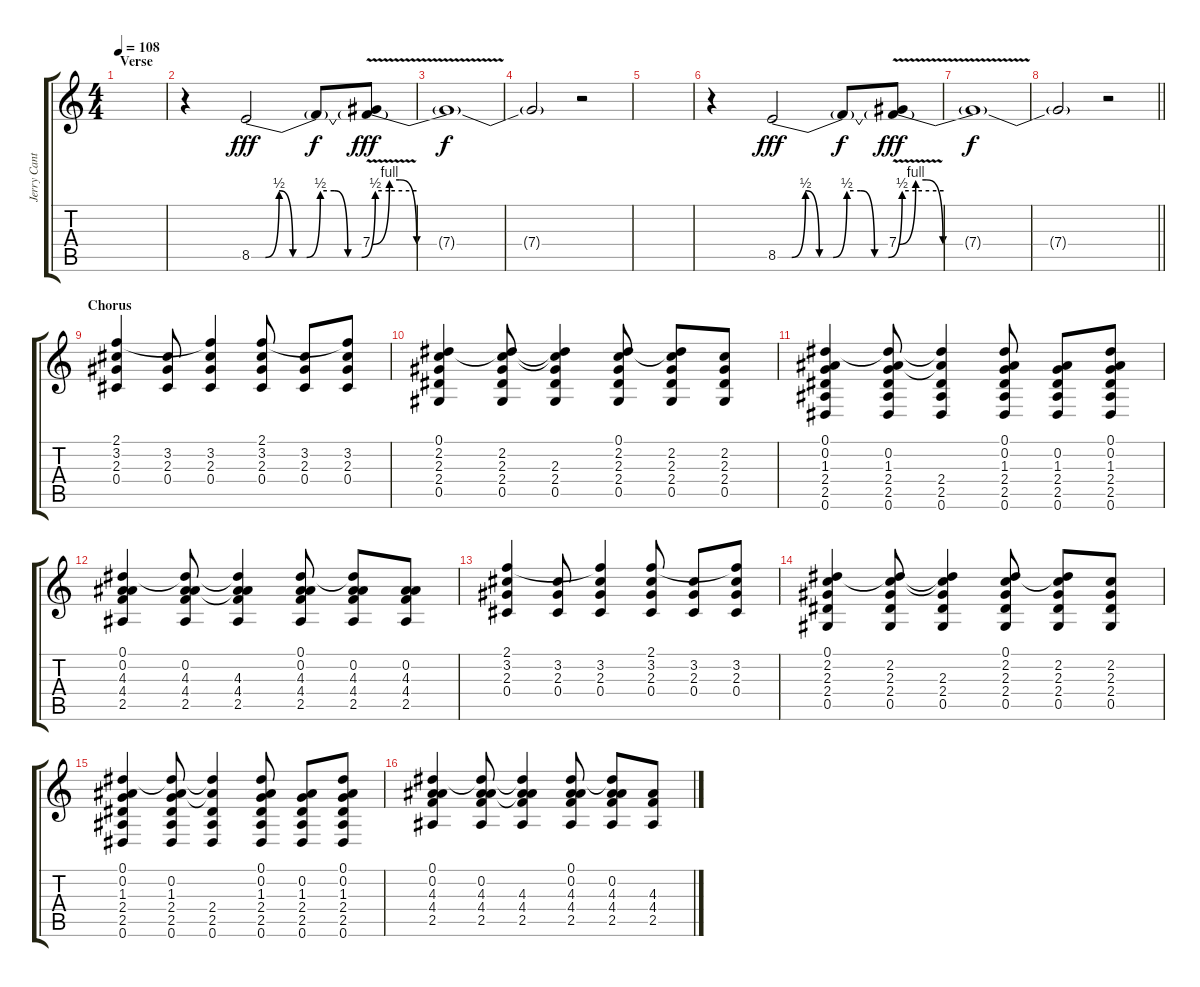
\track ("Jerry Cantrell" "Jerry Cant") {instrument overdrivenguitar}
\staff {score tabs}
\tuning (Eb4 Bb3 Gb3 Db3 Ab2 Eb2) {hide}
\ts (4 4)
\section ("" "Verse")
\tempo 108
\clef g2
\ks c
|
r.4 8.5{be (custom 0 0 5 0 10 2 15 0 20 0 25 2 30 2 35 0 40 0 45 2 50 2 60 2)}.2{dy fff} 8.5{t}.8{dy f} (7.4{be (custom 0 0 5 4 8 4 13 0 16 0 21 0 30 0 60 0) v} 8.5{t}).8{dy fff} |
7.4{t}.1{dy f} |
7.4{t}.2 r.2 |
|
r.4 8.5{be (custom 0 0 5 0 10 2 15 0 20 0 25 2 30 2 35 0 40 0 45 2 50 2 60 2)}.2{dy fff} 8.5{t}.8{dy f} (7.4{be (custom 0 0 5 4 8 4 13 0 16 0 21 0 30 0 60 0) v} 8.5{t}).8{dy fff} |
7.4{t}.1{dy f} |
\barLineRight lightlight
7.4{t}.2 r.2 |
\section ("" "Chorus")
(2.1 3.2 2.3 0.4).4 (3.2 2.3 0.4).8 (2.1{t} 3.2 2.3 0.4).4 (2.1 3.2 2.3 0.4).8 (3.2 2.3 0.4).8 (2.1{t} 3.2 2.3 0.4).8 |
(0.1 2.2 2.3 2.4 0.5).4 (0.1{t} 2.2 2.3 2.4 0.5).8 (0.1{t} 2.2{t} 2.3 2.4 0.5).4 (0.1 2.2 2.3 2.4 0.5).8 (0.1{t} 2.2 2.3 2.4 0.5).8 (2.2 2.3 2.4 0.5).8 |
(0.1 0.2 1.3 2.4 2.5 0.6).4 (0.1{t} 0.2 1.3 2.4 2.5 0.6).8 (0.1{t} 0.2{t} 2.4 2.5 0.6).4 (0.1 0.2 1.3 2.4 2.5 0.6).8 (0.2 1.3 2.4 2.5 0.6).8 (0.1 0.2 1.3 2.4 2.5 0.6).8 |
(0.1 0.2 4.3 4.4 2.5).4 (0.1{t} 0.2 4.3 4.4 2.5).8 (0.1{t} 0.2{t} 4.3 4.4 2.5).4 (0.1 0.2 4.3 4.4 2.5).8 (0.1{t} 0.2 4.3 4.4 2.5).8 (0.2 4.3 4.4 2.5).8 |
(2.1 3.2 2.3 0.4).4 (3.2 2.3 0.4).8 (2.1{t} 3.2 2.3 0.4).4 (2.1 3.2 2.3 0.4).8 (3.2 2.3 0.4).8 (2.1{t} 3.2 2.3 0.4).8 |
(0.1 2.2 2.3 2.4 0.5).4 (0.1{t} 2.2 2.3 2.4 0.5).8 (0.1{t} 2.2{t} 2.3 2.4 0.5).4 (0.1 2.2 2.3 2.4 0.5).8 (0.1{t} 2.2 2.3 2.4 0.5).8 (2.2 2.3 2.4 0.5).8 |
(0.1 0.2 1.3 2.4 2.5 0.6).4 (0.1{t} 0.2 1.3 2.4 2.5 0.6).8 (0.1{t} 0.2{t} 2.4 2.5 0.6).4 (0.1 0.2 1.3 2.4 2.5 0.6).8 (0.2 1.3 2.4 2.5 0.6).8 (0.1 0.2 1.3 2.4 2.5 0.6).8 |
(0.1 0.2 4.3 4.4 2.5).4 (0.1{t} 0.2 4.3 4.4 2.5).8 (0.1{t} 0.2{t} 4.3 4.4 2.5).4 (0.1 0.2 4.3 4.4 2.5).8 (0.1{t} 0.2 4.3 4.4 2.5).8 (4.3 4.4 2.5).8
